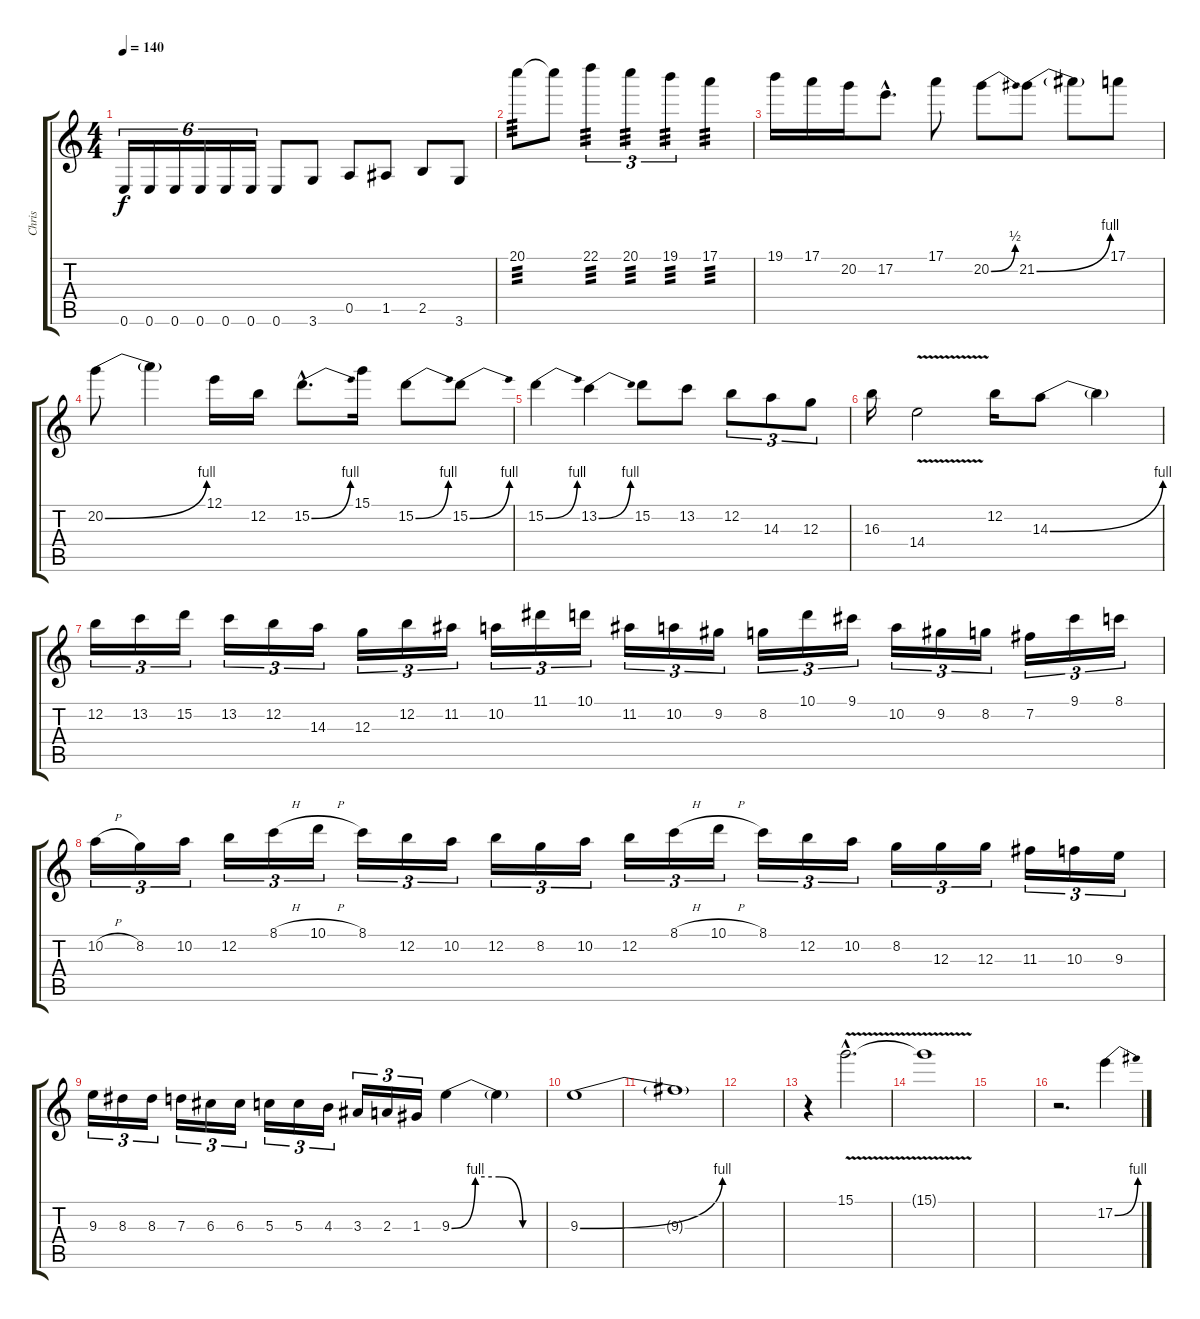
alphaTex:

\track ("Chris" "Chris") {instrument distortionguitar}
\staff {score tabs}
\tuning (E4 B3 G3 D3 A2 E2) {hide}
\ts (4 4)
\tempo 140
\clef g2
\ks c
0.6.16{tu (6 4) dy f} 0.6.16{tu (6 4)} 0.6.16{tu (6 4)} 0.6.16{tu (6 4)} 0.6.16{tu (6 4)} 0.6.16{tu (6 4)} 0.6.8 3.6.8 0.5.8 1.5.8 2.5.8 3.6.8 |
20.1.8{tp 3} 20.1{t}.8 22.1.4{tu (3 2) tp 3} 20.1.4{tu (3 2) tp 3} 19.1.4{tu (3 2) tp 3} 17.1.4{tp 3} |
19.1.16 17.1.16 20.2.16 17.2{hac}.8{d} 17.1.8 20.2{be (bend 0 0 60 2)}.8 21.2{be (bend 0 0 60 4)}.8 21.2{t}.8 17.1.8 |
20.2{be (bend 0 0 60 4)}.8 20.2{t}.4 12.1.16 12.2.16 15.2{be (bend 0 0 60 4) hac}.8{d} 15.1.16 15.2{be (bend 0 0 60 4)}.8 15.2{be (bend 0 0 60 4)}.8 |
15.2{be (bend 0 0 60 4)}.4 13.2{be (bend 0 0 60 4)}.4 15.2.8 13.2.8 12.2.8{tu (3 2)} 14.3.8{tu (3 2)} 12.3.8{tu (3 2)} |
16.3.16 14.4{v}.2 12.2.16 14.3{be (bend 0 0 60 4)}.8 14.3{t}.4 |
12.2.16{tu (3 2)} 13.2.16{tu (3 2)} 15.2.16{tu (3 2)} 13.2.16{tu (3 2)} 12.2.16{tu (3 2)} 14.3.16{tu (3 2)} 12.3.16{tu (3 2)} 12.2.16{tu (3 2)} 11.2.16{tu (3 2)} 10.2.16{tu (3 2)} 11.1.16{tu (3 2)} 10.1.16{tu (3 2)} 11.2.16{tu (3 2)} 10.2.16{tu (3 2)} 9.2.16{tu (3 2)} 8.2.16{tu (3 2)} 10.1.16{tu (3 2)} 9.1.16{tu (3 2)} 10.2.16{tu (3 2)} 9.2.16{tu (3 2)} 8.2.16{tu (3 2)} 7.2.16{tu (3 2)} 9.1.16{tu (3 2)} 8.1.16{tu (3 2)} |
10.2{h}.16{tu (3 2)} 8.2.16{tu (3 2)} 10.2.16{tu (3 2)} 12.2.16{tu (3 2)} 8.1{h}.16{tu (3 2)} 10.1{h}.16{tu (3 2)} 8.1.16{tu (3 2)} 12.2.16{tu (3 2)} 10.2.16{tu (3 2)} 12.2.16{tu (3 2)} 8.2.16{tu (3 2)} 10.2.16{tu (3 2)} 12.2.16{tu (3 2)} 8.1{h}.16{tu (3 2)} 10.1{h}.16{tu (3 2)} 8.1.16{tu (3 2)} 12.2.16{tu (3 2)} 10.2.16{tu (3 2)} 8.2.16{tu (3 2)} 12.3.16{tu (3 2)} 12.3.16{tu (3 2)} 11.3.16{tu (3 2)} 10.3.16{tu (3 2)} 9.3.16{tu (3 2)} |
9.3.16{tu (3 2)} 8.3.16{tu (3 2)} 8.3.16{tu (3 2)} 7.3.16{tu (3 2)} 6.3.16{tu (3 2)} 6.3.16{tu (3 2)} 5.3.16{tu (3 2)} 5.3.16{tu (3 2)} 4.3.16{tu (3 2)} 3.3.16{tu (3 2)} 2.3.16{tu (3 2)} 1.3.16{tu (3 2)} 9.3{be (custom 0 0 15 4 30 4 45 0 60 0)}.4 9.3{t}.4 |
9.3{be (bend 0 0 60 4)}.1 |
9.3{t}.1 |
|
r.4 15.1{v hac}.2{d} |
15.1{t}.1 |
|
r.2{d} 17.2{be (bend 0 0 60 4)}.4
